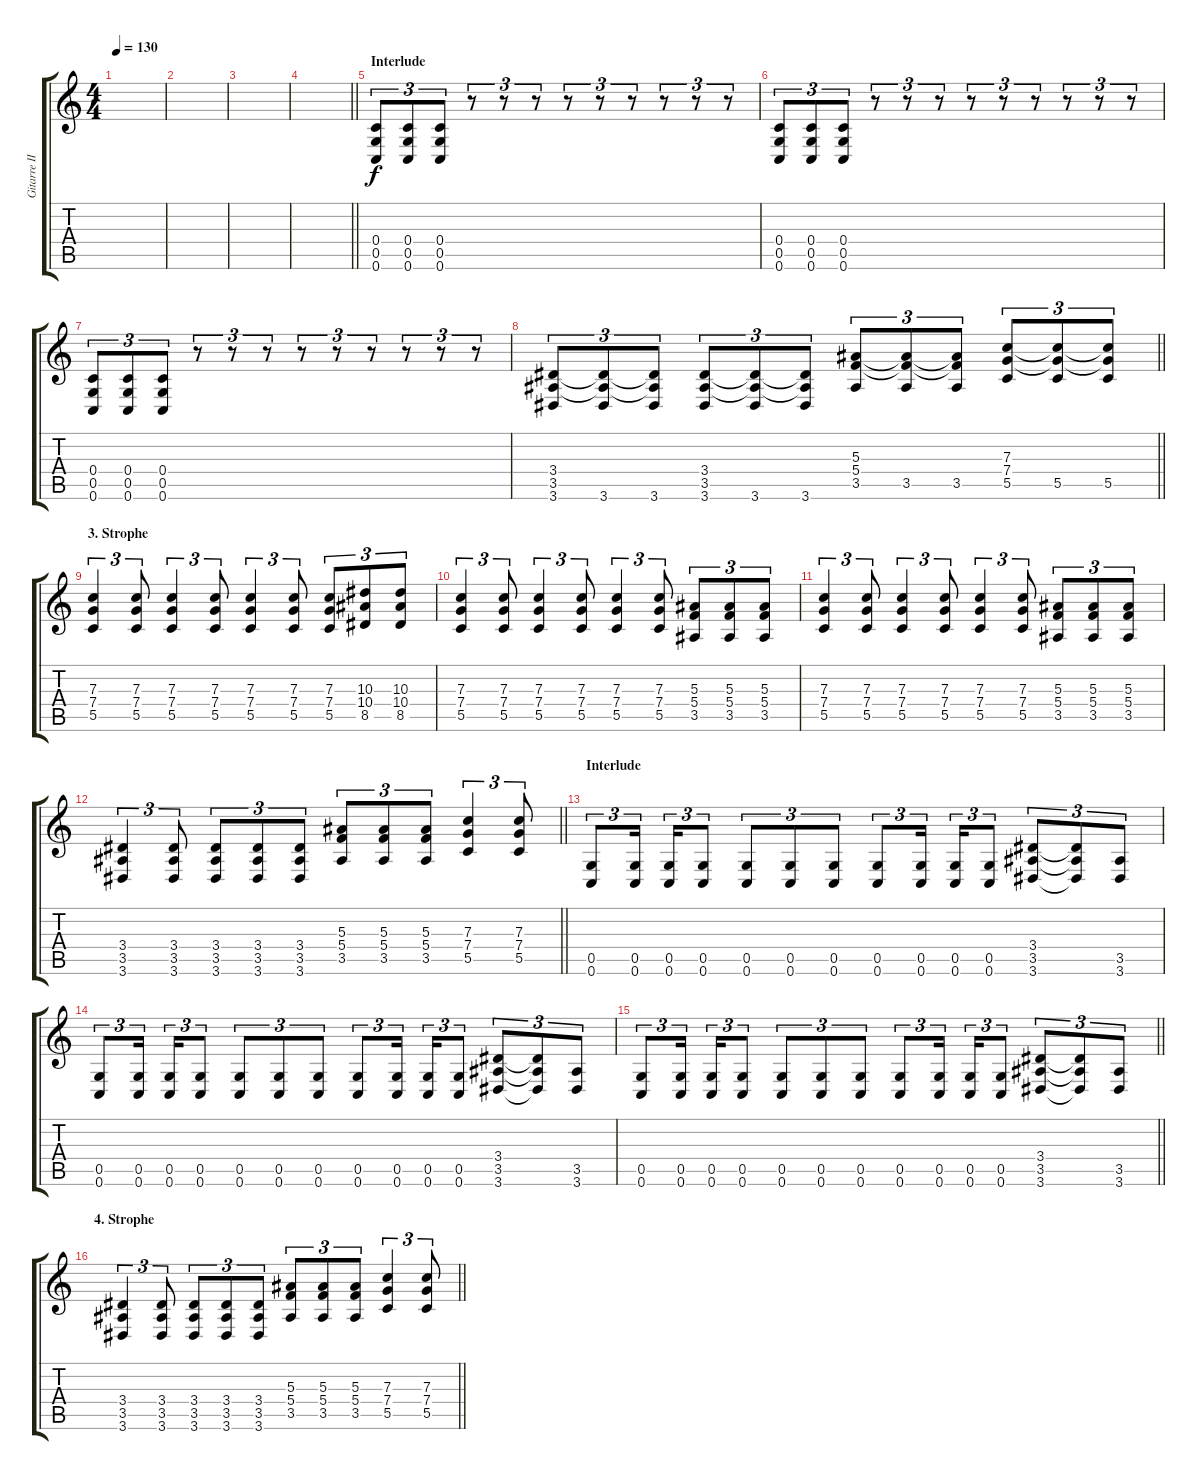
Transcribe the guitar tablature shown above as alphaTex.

\track ("Gitarre II" "Gitarre II") {instrument distortionguitar}
\staff {score tabs}
\tuning (D4 A3 F3 C3 G2 C2) {hide}
\ts (4 4)
\tempo 130
\clef g2
\ks c
|
|
|
\barLineRight lightlight
|
\section ("" "Interlude")
(0.4 0.5 0.6).8{tu (3 2)} (0.4 0.5 0.6).8{tu (3 2)} (0.4 0.5 0.6).8{tu (3 2)} r.8{tu (3 2)} r.8{tu (3 2)} r.8{tu (3 2)} r.8{tu (3 2)} r.8{tu (3 2)} r.8{tu (3 2)} r.8{tu (3 2)} r.8{tu (3 2)} r.8{tu (3 2)} |
(0.4 0.5 0.6).8{tu (3 2)} (0.4 0.5 0.6).8{tu (3 2)} (0.4 0.5 0.6).8{tu (3 2)} r.8{tu (3 2)} r.8{tu (3 2)} r.8{tu (3 2)} r.8{tu (3 2)} r.8{tu (3 2)} r.8{tu (3 2)} r.8{tu (3 2)} r.8{tu (3 2)} r.8{tu (3 2)} |
(0.4 0.5 0.6).8{tu (3 2)} (0.4 0.5 0.6).8{tu (3 2)} (0.4 0.5 0.6).8{tu (3 2)} r.8{tu (3 2)} r.8{tu (3 2)} r.8{tu (3 2)} r.8{tu (3 2)} r.8{tu (3 2)} r.8{tu (3 2)} r.8{tu (3 2)} r.8{tu (3 2)} r.8{tu (3 2)} |
\barLineRight lightlight
(3.4 3.5 3.6).8{tu (3 2)} (3.4{t} 3.5{t} 3.6).8{tu (3 2)} (3.4{t} 3.5{t} 3.6).8{tu (3 2)} (3.4 3.5 3.6).8{tu (3 2)} (3.4{t} 3.5{t} 3.6).8{tu (3 2)} (3.4{t} 3.5{t} 3.6).8{tu (3 2)} (5.3 5.4 3.5).8{tu (3 2)} (5.3{t} 5.4{t} 3.5).8{tu (3 2)} (5.3{t} 5.4{t} 3.5).8{tu (3 2)} (7.3 7.4 5.5).8{tu (3 2)} (7.3{t} 7.4{t} 5.5).8{tu (3 2)} (7.3{t} 7.4{t} 5.5).8{tu (3 2)} |
\section ("" "3. Strophe")
(7.3 7.4 5.5).4{tu (3 2)} (7.3 7.4 5.5).8{tu (3 2)} (7.3 7.4 5.5).4{tu (3 2)} (7.3 7.4 5.5).8{tu (3 2)} (7.3 7.4 5.5).4{tu (3 2)} (7.3 7.4 5.5).8{tu (3 2)} (7.3 7.4 5.5).8{tu (3 2)} (10.3 10.4 8.5).8{tu (3 2)} (10.3 10.4 8.5).8{tu (3 2)} |
(7.3 7.4 5.5).4{tu (3 2)} (7.3 7.4 5.5).8{tu (3 2)} (7.3 7.4 5.5).4{tu (3 2)} (7.3 7.4 5.5).8{tu (3 2)} (7.3 7.4 5.5).4{tu (3 2)} (7.3 7.4 5.5).8{tu (3 2)} (5.3 5.4 3.5).8{tu (3 2)} (5.3 5.4 3.5).8{tu (3 2)} (5.3 5.4 3.5).8{tu (3 2)} |
(7.3 7.4 5.5).4{tu (3 2)} (7.3 7.4 5.5).8{tu (3 2)} (7.3 7.4 5.5).4{tu (3 2)} (7.3 7.4 5.5).8{tu (3 2)} (7.3 7.4 5.5).4{tu (3 2)} (7.3 7.4 5.5).8{tu (3 2)} (5.3 5.4 3.5).8{tu (3 2)} (5.3 5.4 3.5).8{tu (3 2)} (5.3 5.4 3.5).8{tu (3 2)} |
\barLineRight lightlight
(3.4 3.5 3.6).4{tu (3 2)} (3.4 3.5 3.6).8{tu (3 2)} (3.4 3.5 3.6).8{tu (3 2)} (3.4 3.5 3.6).8{tu (3 2)} (3.4 3.5 3.6).8{tu (3 2)} (5.3 5.4 3.5).8{tu (3 2)} (5.3 5.4 3.5).8{tu (3 2)} (5.3 5.4 3.5).8{tu (3 2)} (7.3 7.4 5.5).4{tu (3 2)} (7.3 7.4 5.5).8{tu (3 2)} |
\section ("" "Interlude")
(0.5 0.6).8{tu (3 2)} (0.5 0.6).16{tu (3 2) beam splitsecondary} (0.5 0.6).16{tu (3 2)} (0.5 0.6).8{tu (3 2)} (0.5 0.6).8{tu (3 2)} (0.5 0.6).8{tu (3 2)} (0.5 0.6).8{tu (3 2)} (0.5 0.6).8{tu (3 2)} (0.5 0.6).16{tu (3 2) beam splitsecondary} (0.5 0.6).16{tu (3 2)} (0.5 0.6).8{tu (3 2)} (3.4 3.5 3.6).8{tu (3 2)} (3.4{t} 3.5{t} 3.6{t}).8{tu (3 2)} (3.5 3.6).8{tu (3 2)} |
(0.5 0.6).8{tu (3 2)} (0.5 0.6).16{tu (3 2) beam splitsecondary} (0.5 0.6).16{tu (3 2)} (0.5 0.6).8{tu (3 2)} (0.5 0.6).8{tu (3 2)} (0.5 0.6).8{tu (3 2)} (0.5 0.6).8{tu (3 2)} (0.5 0.6).8{tu (3 2)} (0.5 0.6).16{tu (3 2) beam splitsecondary} (0.5 0.6).16{tu (3 2)} (0.5 0.6).8{tu (3 2)} (3.4 3.5 3.6).8{tu (3 2)} (3.4{t} 3.5{t} 3.6{t}).8{tu (3 2)} (3.5 3.6).8{tu (3 2)} |
\barLineRight lightlight
(0.5 0.6).8{tu (3 2)} (0.5 0.6).16{tu (3 2) beam splitsecondary} (0.5 0.6).16{tu (3 2)} (0.5 0.6).8{tu (3 2)} (0.5 0.6).8{tu (3 2)} (0.5 0.6).8{tu (3 2)} (0.5 0.6).8{tu (3 2)} (0.5 0.6).8{tu (3 2)} (0.5 0.6).16{tu (3 2) beam splitsecondary} (0.5 0.6).16{tu (3 2)} (0.5 0.6).8{tu (3 2)} (3.4 3.5 3.6).8{tu (3 2)} (3.4{t} 3.5{t} 3.6{t}).8{tu (3 2)} (3.5 3.6).8{tu (3 2)} |
\section ("" "4. Strophe")
\barLineRight lightlight
(3.4 3.5 3.6).4{tu (3 2)} (3.4 3.5 3.6).8{tu (3 2)} (3.4 3.5 3.6).8{tu (3 2)} (3.4 3.5 3.6).8{tu (3 2)} (3.4 3.5 3.6).8{tu (3 2)} (5.3 5.4 3.5).8{tu (3 2)} (5.3 5.4 3.5).8{tu (3 2)} (5.3 5.4 3.5).8{tu (3 2)} (7.3 7.4 5.5).4{tu (3 2)} (7.3 7.4 5.5).8{tu (3 2)}
